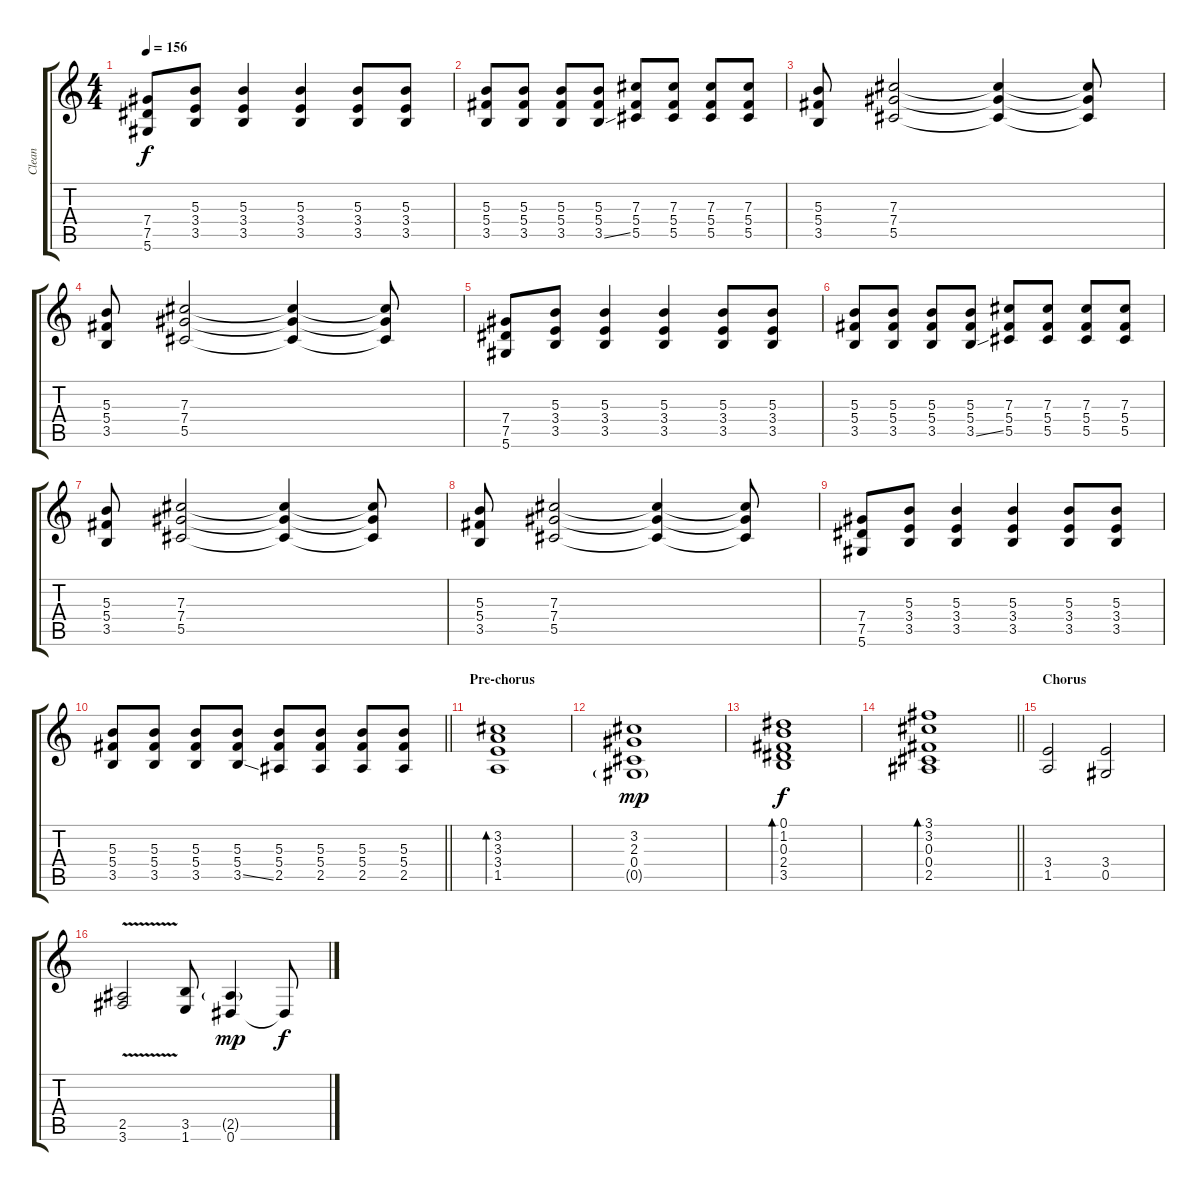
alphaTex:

\track ("Clean" "Clean") {instrument electricguitarclean}
\staff {score tabs}
\tuning (Eb4 Bb3 Gb3 Db3 Ab2 Eb2) {hide}
\ts (4 4)
\tempo 156
\clef g2
\ks c
(7.4 7.5 5.6).8{dy f} (5.3 3.4 3.5).8 (5.3 3.4 3.5).4 (5.3 3.4 3.5).4 (5.3 3.4 3.5).8 (5.3 3.4 3.5).8 |
(5.3 5.4 3.5).8 (5.3 5.4 3.5).8 (5.3 5.4 3.5).8 (5.3 5.4 3.5{ss}).8 (7.3 5.4 5.5).8 (7.3 5.4 5.5).8 (7.3 5.4 5.5).8 (7.3 5.4 5.5).8 |
(5.3 5.4 3.5).8 (7.3 7.4 5.5).2 (7.3{t} 7.4{t} 5.5{t}).4 (7.3{t} 7.4{t} 5.5{t}).8 |
(5.3 5.4 3.5).8 (7.3 7.4 5.5).2 (7.3{t} 7.4{t} 5.5{t}).4 (7.3{t} 7.4{t} 5.5{t}).8 |
(7.4 7.5 5.6).8 (5.3 3.4 3.5).8 (5.3 3.4 3.5).4 (5.3 3.4 3.5).4 (5.3 3.4 3.5).8 (5.3 3.4 3.5).8 |
(5.3 5.4 3.5).8 (5.3 5.4 3.5).8 (5.3 5.4 3.5).8 (5.3 5.4 3.5{ss}).8 (7.3 5.4 5.5).8 (7.3 5.4 5.5).8 (7.3 5.4 5.5).8 (7.3 5.4 5.5).8 |
(5.3 5.4 3.5).8 (7.3 7.4 5.5).2 (7.3{t} 7.4{t} 5.5{t}).4 (7.3{t} 7.4{t} 5.5{t}).8 |
(5.3 5.4 3.5).8 (7.3 7.4 5.5).2 (7.3{t} 7.4{t} 5.5{t}).4 (7.3{t} 7.4{t} 5.5{t}).8 |
(7.4 7.5 5.6).8 (5.3 3.4 3.5).8 (5.3 3.4 3.5).4 (5.3 3.4 3.5).4 (5.3 3.4 3.5).8 (5.3 3.4 3.5).8 |
\barLineRight lightlight
(5.3 5.4 3.5).8 (5.3 5.4 3.5).8 (5.3 5.4 3.5).8 (5.3 5.4 3.5{ss}).8 (5.3 5.4 2.5).8 (5.3 5.4 2.5).8 (5.3 5.4 2.5).8 (5.3 5.4 2.5).8 |
\section ("" "Pre-chorus")
(3.2 3.3 3.4 1.5).1{bd 120} |
(3.2 2.3 0.4 0.5{g}).1{dy mp} |
(0.1 1.2 0.3 2.4 3.5).1{bd 60 dy f} |
\barLineRight lightlight
(3.1 3.2 0.3 0.4 2.5).1{bd 120} |
\section ("" "Chorus")
(3.4 1.5).2 (3.4 0.5).2 |
(2.5{v} 3.6{v}).2 (3.5 1.6).8 (2.5{g} 0.6).4{dy mp} 0.6{t}.8{dy f}
